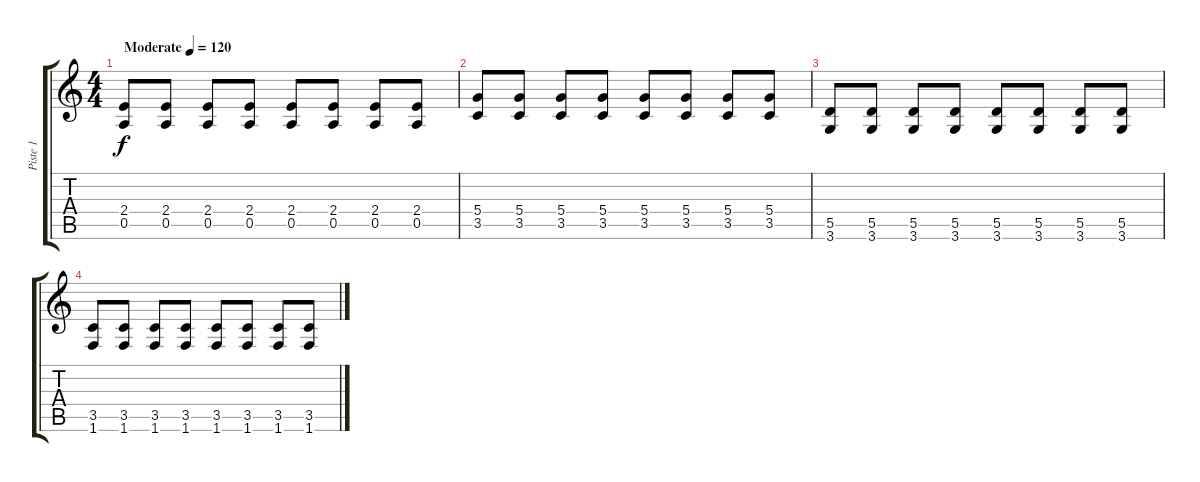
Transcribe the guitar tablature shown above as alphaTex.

\track ("Piste 1" "Piste 1") {instrument acousticguitarsteel}
\staff {score tabs}
\tuning (E4 B3 G3 D3 A2 E2) {hide}
\ts (4 4)
\tempo (120 "Moderate")
\clef g2
\ks c
(2.4 0.5).8{dy f instrument acousticguitarsteel} (2.4 0.5).8 (2.4 0.5).8 (2.4 0.5).8 (2.4 0.5).8 (2.4 0.5).8 (2.4 0.5).8 (2.4 0.5).8 |
(5.4 3.5).8 (5.4 3.5).8 (5.4 3.5).8 (5.4 3.5).8 (5.4 3.5).8 (5.4 3.5).8 (5.4 3.5).8 (5.4 3.5).8 |
(5.5 3.6).8 (5.5 3.6).8 (5.5 3.6).8 (5.5 3.6).8 (5.5 3.6).8 (5.5 3.6).8 (5.5 3.6).8 (5.5 3.6).8 |
(3.5 1.6).8 (3.5 1.6).8 (3.5 1.6).8 (3.5 1.6).8 (3.5 1.6).8 (3.5 1.6).8 (3.5 1.6).8 (3.5 1.6).8
